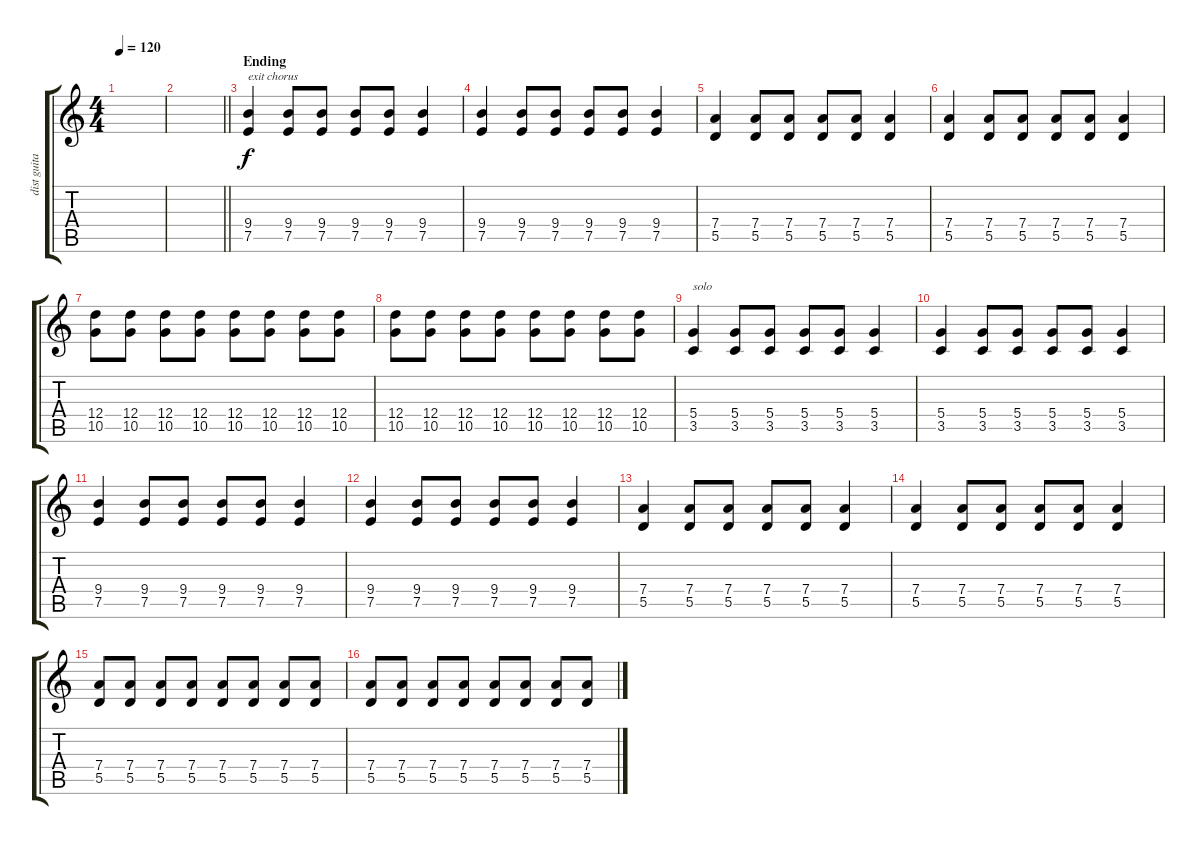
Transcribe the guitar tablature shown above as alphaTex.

\track ("dist guitar" "dist guita") {instrument distortionguitar}
\staff {score tabs}
\tuning (E4 B3 G3 D3 A2 E2) {hide}
\ts (4 4)
\tempo 120
\clef g2
\ks c
|
\barLineRight lightlight
|
\section ("" "Ending")
(9.4 7.5).4{txt "exit chorus"} (9.4 7.5).8 (9.4 7.5).8 (9.4 7.5).8 (9.4 7.5).8 (9.4 7.5).4 |
(9.4 7.5).4 (9.4 7.5).8 (9.4 7.5).8 (9.4 7.5).8 (9.4 7.5).8 (9.4 7.5).4 |
(7.4 5.5).4 (7.4 5.5).8 (7.4 5.5).8 (7.4 5.5).8 (7.4 5.5).8 (7.4 5.5).4 |
(7.4 5.5).4 (7.4 5.5).8 (7.4 5.5).8 (7.4 5.5).8 (7.4 5.5).8 (7.4 5.5).4 |
(12.4 10.5).8 (12.4 10.5).8 (12.4 10.5).8 (12.4 10.5).8 (12.4 10.5).8 (12.4 10.5).8 (12.4 10.5).8 (12.4 10.5).8 |
(12.4 10.5).8 (12.4 10.5).8 (12.4 10.5).8 (12.4 10.5).8 (12.4 10.5).8 (12.4 10.5).8 (12.4 10.5).8 (12.4 10.5).8 |
(5.4 3.5).4{txt "solo"} (5.4 3.5).8 (5.4 3.5).8 (5.4 3.5).8 (5.4 3.5).8 (5.4 3.5).4 |
(5.4 3.5).4 (5.4 3.5).8 (5.4 3.5).8 (5.4 3.5).8 (5.4 3.5).8 (5.4 3.5).4 |
(9.4 7.5).4 (9.4 7.5).8 (9.4 7.5).8 (9.4 7.5).8 (9.4 7.5).8 (9.4 7.5).4 |
(9.4 7.5).4 (9.4 7.5).8 (9.4 7.5).8 (9.4 7.5).8 (9.4 7.5).8 (9.4 7.5).4 |
(7.4 5.5).4 (7.4 5.5).8 (7.4 5.5).8 (7.4 5.5).8 (7.4 5.5).8 (7.4 5.5).4 |
(7.4 5.5).4 (7.4 5.5).8 (7.4 5.5).8 (7.4 5.5).8 (7.4 5.5).8 (7.4 5.5).4 |
(7.4 5.5).8 (7.4 5.5).8 (7.4 5.5).8 (7.4 5.5).8 (7.4 5.5).8 (7.4 5.5).8 (7.4 5.5).8 (7.4 5.5).8 |
(7.4 5.5).8 (7.4 5.5).8 (7.4 5.5).8 (7.4 5.5).8 (7.4 5.5).8 (7.4 5.5).8 (7.4 5.5).8 (7.4 5.5).8
